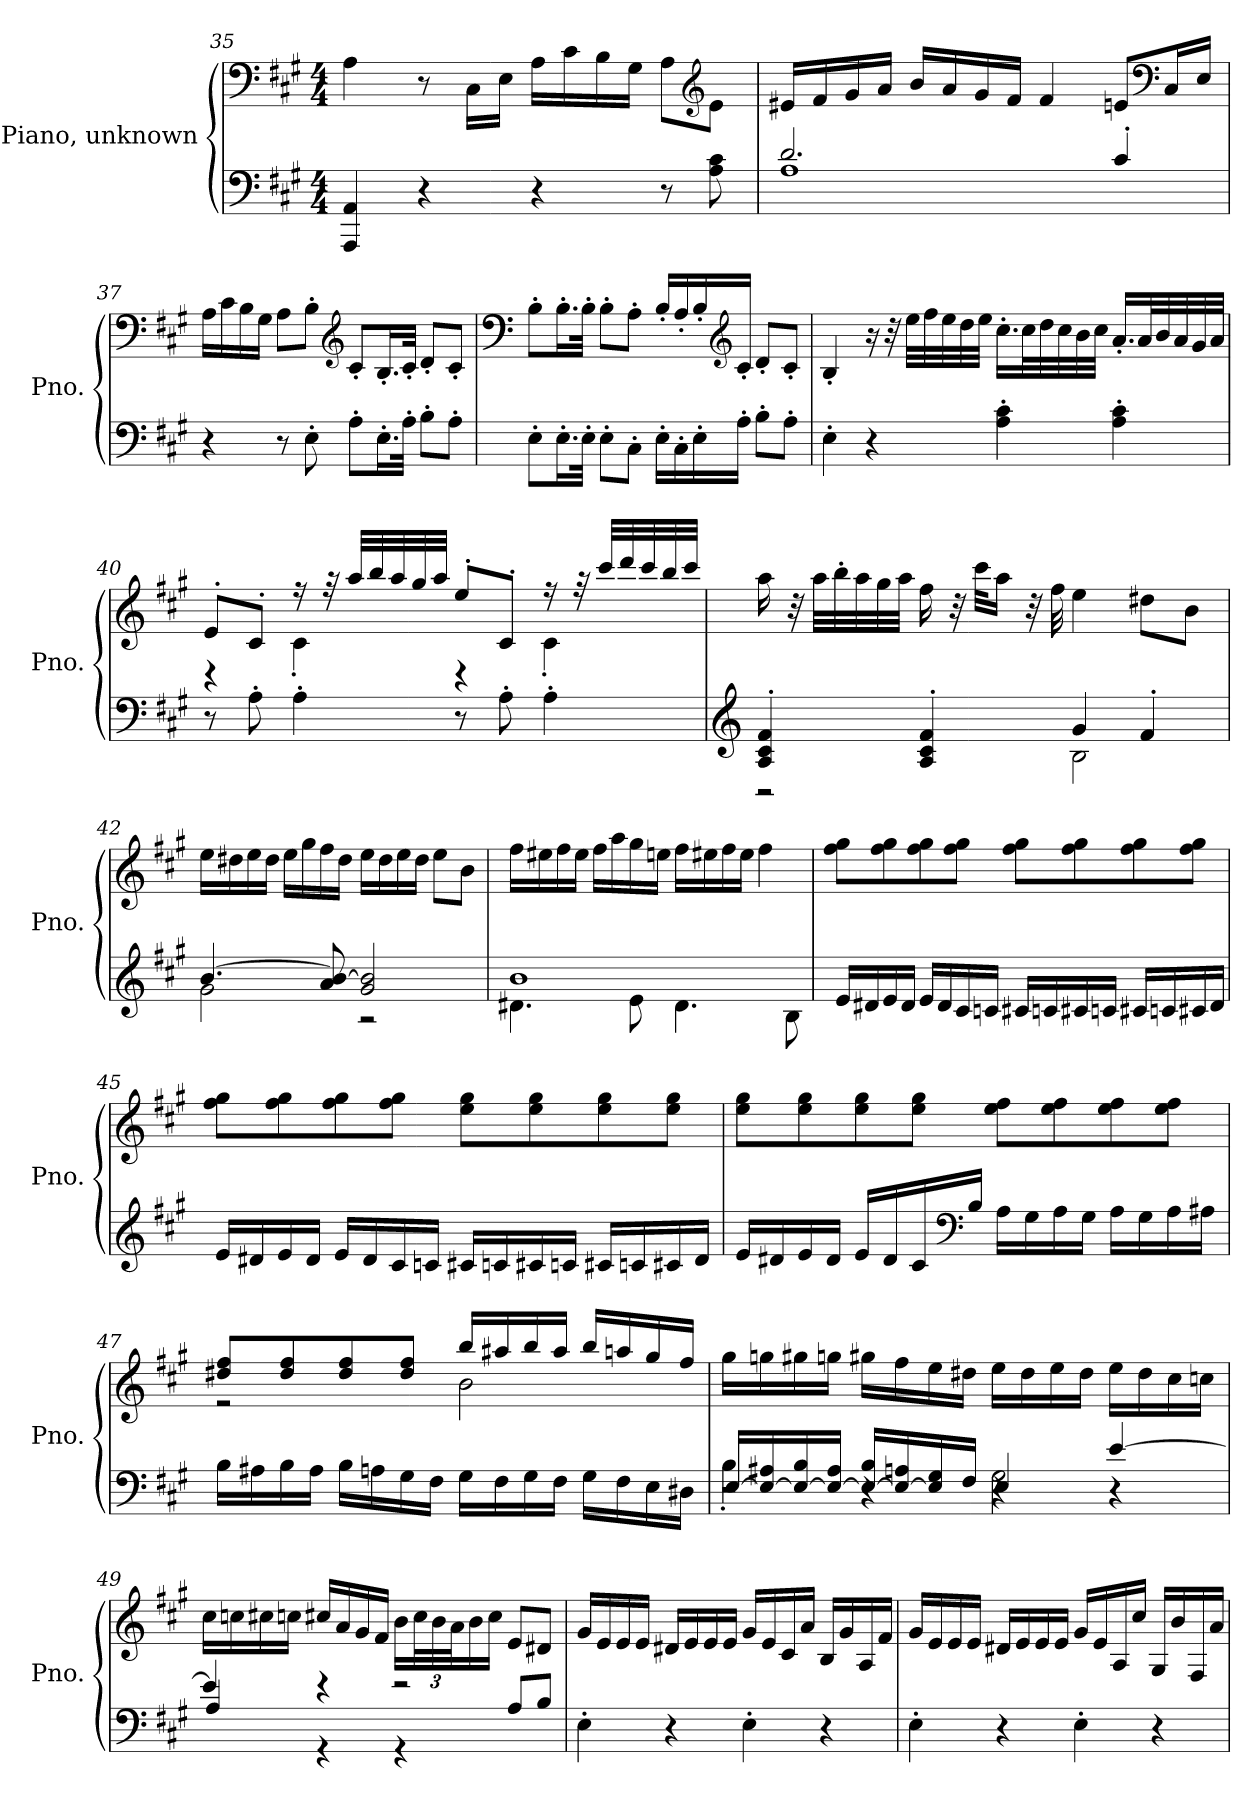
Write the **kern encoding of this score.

**kern	**kern
*part1	*part1
*staff2	*staff1
*I"Piano, unknown	*
*I'Pno.	*
*clefF4	*clefF4
*k[f#c#g#]	*k[f#c#g#]
*M4/4	*M4/4
=35	=35
4AAA/ 4AA/	4A\
4r	8r
.	16C#\LL
.	16E\JJ
4r	16A\LL
.	16c#\
.	16B\
.	16G#\JJ
8r	8A\L
*	*clefG2
8A\ 8c#\	8e\J
!!LO:PB:g=z
=36	=36
*^	*
2.d/	1A	16e#X/LL
.	.	16f#/
.	.	16g#/
.	.	16a/JJ
.	.	16b/LL
.	.	16a/
.	.	16g#/
.	.	16f#/JJ
.	.	4f#/
4c#'/	.	8en/L
*	*	*clefF4
.	.	16C#/L
.	.	16E/JJ
*v	*v	*
=37	=37
4r	16A\LL
.	16c#\
.	16B\
.	16G#\JJ
8r	8A\L
8E'\	8B'\J
*	*clefG2
8A'\L	8c#'/L
16.E'\L	16.B'/L
32A'\JJk	32c#'/JJk
8B'\L	8d'/L
8A'\J	8c#'/J
=38	=38
*	*clefF4
8E'\L	8B'\L
16.E'\L	16.B'\L
32E'\JJk	32B'\JJk
8E'\L	8B'\L
8C#'\J	8A'\J
16E'\LL	16B'/LL
16C#'\	16A'/
16E'\	16B'/
*	*clefG2
16A'\JJ	16c#'/JJ
8B'\L	8d'/L
8A'\J	8c#'/J
!!LO:LB:g=z
=39	=39
4E'\	4B'/
4r	16r
.	32r
.	32ee\LLL
.	32ff#\
.	32ee\
.	32dd\
.	32ee\JJJ
4A\' 4c#\'	16.cc#'\LL
.	32cc#\L
.	32dd\
.	32cc#\
.	32b\
.	32cc#\JJJ
4A\' 4c#\'	16.a'/LL
.	32a/L
.	32b/
.	32a/
.	32g#/
.	32a/JJJ
=40	=40
*	*^
8r	8e'/L	4r
8A'\	8c#'/J	.
4A'\	16r	4c#'\
.	32r	.
.	32aa/LLL	.
.	32bb/	.
.	32aa/	.
.	32gg#/	.
.	32aa/JJJ	.
8r	8ee'/L	4r
8A'\	8c#'/J	.
4A'\	16r	4c#'\
.	32r	.
.	32ccc#/LLL	.
.	32ddd/	.
.	32ccc#/	.
.	32bb/	.
.	32ccc#/JJJ	.
*	*v	*v
!!LO:LB:g=z
=41	=41
*clefG2	*
*^	*
4A/' 4c#/' 4f#/'	2r	16aa\
.	.	32r
.	.	32aa\LLL
.	.	32bb'\
.	.	32aa\
.	.	32gg#\
.	.	32aa\JJJ
4A/' 4c#/' 4f#/'	.	16ff#\
.	.	32r
.	.	32ccc#\KLL
.	.	16aa\JJ
.	.	32r
.	.	32ff#\
4g#/	2B\	4ee\
4f#'/	.	8dd#X\L
.	.	8b\J
=42	=42	=42
[4.b/	2g#\	16ee\LL
.	.	16dd#X\
.	.	16ee\
.	.	16dd#\JJ
.	.	16ee\LL
.	.	16gg#\
8a/ 8b/_	.	16ff#\
.	.	16dd#\JJ
2g#/ 2b/]	2r	16ee\LL
.	.	16dd#\
.	.	16ee\
.	.	16dd#\JJ
.	.	8ee\L
.	.	8b\J
!!LO:LB:g=z
=43	=43	=43
1b	4.d#X\	16ff#\LL
.	.	16ee#X\
.	.	16ff#\
.	.	16ee#\JJ
.	.	16ff#\LL
.	.	16aa\
.	8e\	16gg#\
.	.	16een\JJ
.	4.d#\	16ff#\LL
.	.	16ee#X\
.	.	16ff#\
.	.	16ee#\JJ
.	.	4ff#\
.	8B\	.
*v	*v	*
=44	=44
16e/LL	8ff#\ 8gg#\L
16d#X/	.
16e/	8ff#\ 8gg#\
16d#/JJ	.
16e/LL	8ff#\ 8gg#\
16d#/	.
16c#/	8ff#\ 8gg#\J
16cn/JJ	.
16c#X/LL	8ff#\ 8gg#\L
16cn/	.
16c#X/	8ff#\ 8gg#\
16cn/JJ	.
16c#X/LL	8ff#\ 8gg#\
16cn/	.
16c#X/	8ff#\ 8gg#\J
16d#/JJ	.
!!LO:LB:g=z
=45	=45
16e/LL	8ff#\ 8gg#\L
16d#X/	.
16e/	8ff#\ 8gg#\
16d#/JJ	.
16e/LL	8ff#\ 8gg#\
16d#/	.
16c#/	8ff#\ 8gg#\J
16cn/JJ	.
16c#X/LL	8ee\ 8gg#\L
16cn/	.
16c#X/	8ee\ 8gg#\
16cn/JJ	.
16c#X/LL	8ee\ 8gg#\
16cn/	.
16c#X/	8ee\ 8gg#\J
16d#/JJ	.
=46	=46
16e/LL	8ee\ 8gg#\L
16d#X/	.
16e/	8ee\ 8gg#\
16d#/JJ	.
16e/LL	8ee\ 8gg#\
16d#/	.
16c#/	8ee\ 8gg#\J
*clefF4	*
16B/JJ	.
16A\LL	8ee\ 8ff#\L
16G#\	.
16A\	8ee\ 8ff#\
16G#\JJ	.
16A\LL	8ee\ 8ff#\
16G#\	.
16A\	8ee\ 8ff#\J
16A#X\JJ	.
!!LO:LB:g=z
=47	=47
*	*^
16B\LL	8dd#X/ 8ff#/L	2r
16A#X\	.	.
16B\	8dd#/ 8ff#/	.
16A#\JJ	.	.
16B\LL	8dd#/ 8ff#/	.
16An\	.	.
16G#\	8dd#/ 8ff#/J	.
16F#\JJ	.	.
16G#\LL	16bb/LL	2b\
16F#\	16aa#X/	.
16G#\	16bb/	.
16F#\JJ	16aa#/JJ	.
16G#\LL	16bb/LL	.
16F#\	16aan/	.
16E\	16gg#/	.
16D#X\JJ	16ff#/JJ	.
*	*v	*v
=48	=48
*^	*
*	*^	*
2r	4B'\	[16E/LL	16gg#\LL
.	.	16E/_ 16A#X/	16ggn\
.	.	16E/_ 16B/	16gg#X\
.	.	16E/_ 16A#/JJ	16ggn\JJ
.	4r	16E/_ 16B/LL	16gg#X\LL
.	.	16E/_ 16An/	16ff#\
.	.	16E/] 16G#/	16ee\
.	.	16F#/JJ	16dd#X\JJ
4r	2G#\	4E/	16ee\LL
.	.	.	16dd#\
.	.	.	16ee\
.	.	.	16dd#\JJ
[4e/	.	4r	16ee\LL
.	.	.	16dd#\
.	.	.	16cc#\
.	.	.	16ccn\JJ
*	*v	*v	*
!!LO:PB:g=z
=49	=49	=49
4e/]	4A/	16cc#\LL
.	.	16ccn\
.	.	16cc#X\
.	.	16ccn\JJ
4r	4r	16cc#X/LL
.	.	16a/
.	.	16g#/
.	.	16f#/JJ
2r	4r	16b\LL
*	*	*Xbrackettup
.	.	48cc#\L
.	.	48b\
.	.	48a\J
.	.	16b\
.	.	16cc#\JJ
.	8A/L	8e/L
.	8B/J	8d#X/J
*v	*v	*
=50	=50
4E'\	16g#/LL
.	16e/
.	16e/
.	16e/JJ
4r	16d#X/LL
.	16e/
.	16e/
.	16e/JJ
4E'\	16g#/LL
.	16e/
.	16c#/
.	16a/JJ
4r	16B/LL
.	16g#/
.	16A/
.	16f#/JJ
!!LO:LB:g=z
=51	=51
4E'\	16g#/LL
.	16e/
.	16e/
.	16e/JJ
4r	16d#X/LL
.	16e/
.	16e/
.	16e/JJ
4E'\	16g#/LL
.	16e/
.	16A/
.	16cc#/JJ
4r	16G#/LL
.	16b/
.	16F#/
.	16a/JJ
=	=
*-	*-
